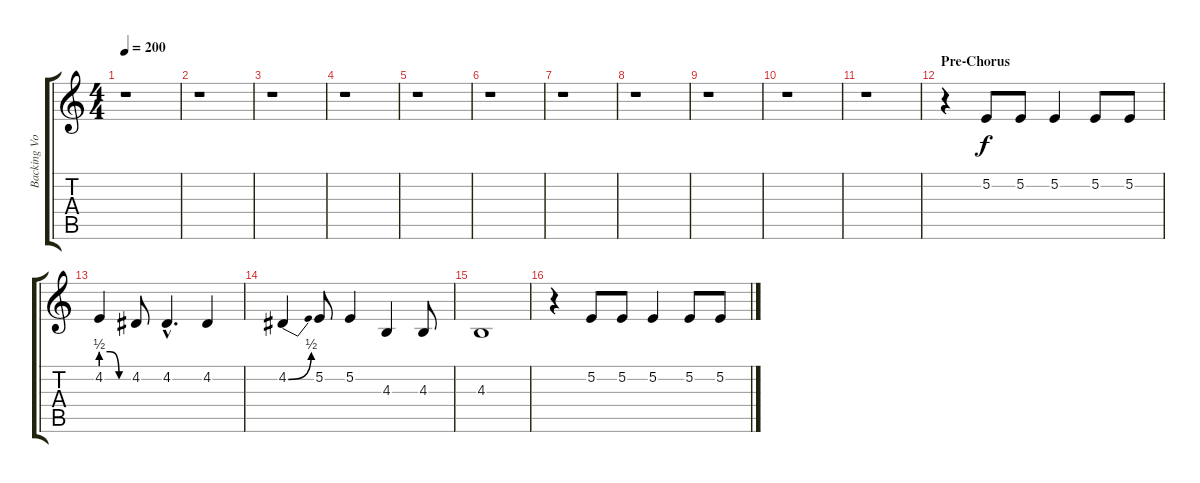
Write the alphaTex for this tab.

\track ("Backing Vocals" "Backing Vo") {instrument lead2sawtooth}
\staff {score tabs}
\tuning (E4 B3 G3 D3 A2 E2) {hide}
\ts (4 4)
\tempo 200
\clef g2
\ks c
r.1{dy f} |
r.1 |
r.1 |
r.1 |
r.1 |
r.1 |
r.1 |
r.1 |
r.1 |
r.1 |
r.1 |
\section ("" "Pre-Chorus")
r.4 5.2.8 5.2.8 5.2.4 5.2.8 5.2.8 |
4.2{be (custom 0 2 20 2 40 0 60 0)}.4 4.2.8 4.2{hac}.4{d} 4.2.4 |
4.2{be (bend 0 0 60 2)}.4 5.2.8 5.2.4 4.3.4 4.3.8 |
4.3.1 |
r.4 5.2.8 5.2.8 5.2.4 5.2.8 5.2.8
